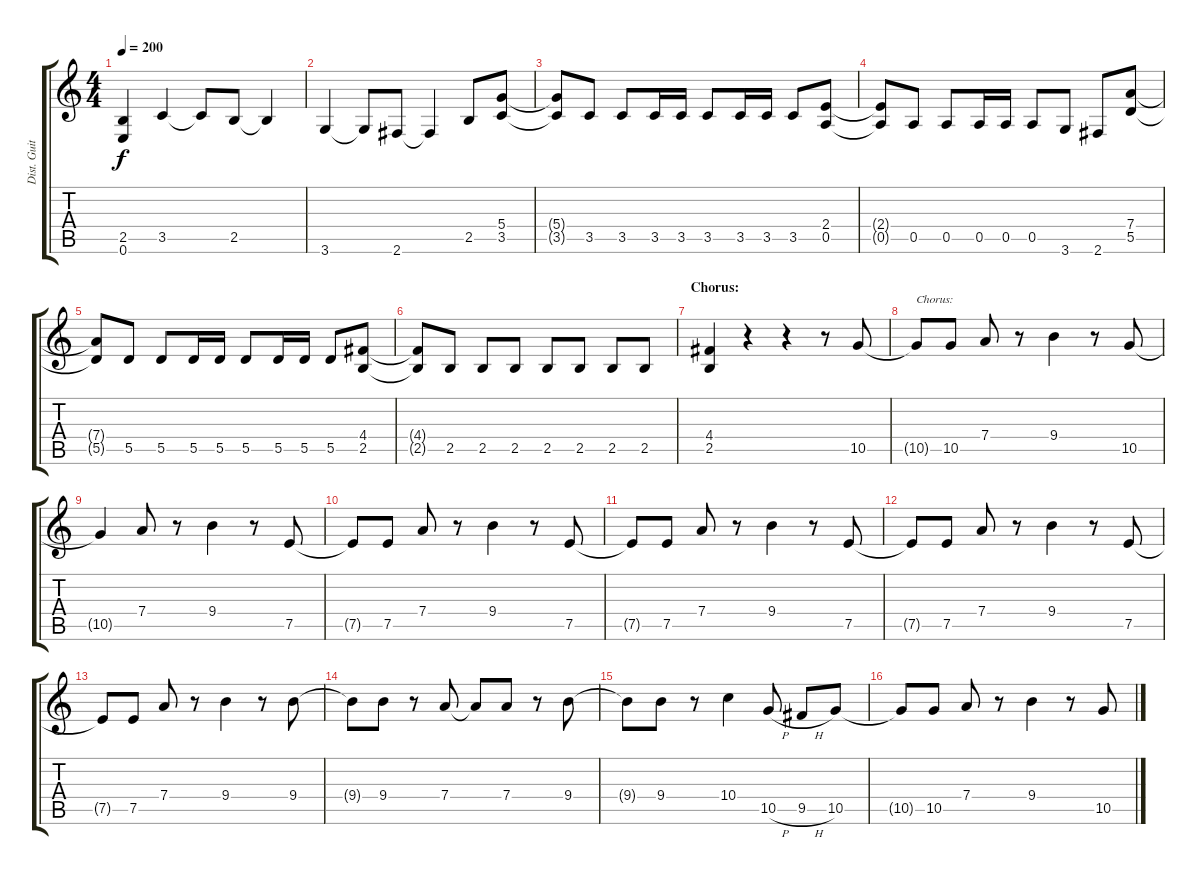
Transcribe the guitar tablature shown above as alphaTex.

\track ("Dist. Guitar 2" "Dist. Guit") {instrument distortionguitar}
\staff {score tabs}
\tuning (E4 B3 G3 D3 A2 E2) {hide}
\ts (4 4)
\tempo 200
\clef g2
\ks c
(2.5{t} 0.6{t}).4{dy f} 3.5.4 3.5{t}.8 2.5.8 2.5{t}.4 |
3.6.4 3.6{t}.8 2.6.8 2.6{t}.4 2.5.8 (5.4 3.5).8 |
(5.4{t} 3.5{t}).8 3.5.8 3.5.8 3.5.16 3.5.16 3.5.8 3.5.16 3.5.16 3.5.8 (2.4 0.5).8 |
(2.4{t} 0.5{t}).8 0.5.8 0.5.8 0.5.16 0.5.16 0.5.8 3.6.8 2.6.8 (7.4 5.5).8 |
(7.4{t} 5.5{t}).8 5.5.8 5.5.8 5.5.16 5.5.16 5.5.8 5.5.16 5.5.16 5.5.8 (4.4 2.5).8 |
(4.4{t} 2.5{t}).8 2.5.8 2.5.8 2.5.8 2.5.8 2.5.8 2.5.8 2.5.8 |
\section ("" "Chorus:")
(4.4 2.5).4 r.4 r.4 r.8 10.5.8 |
10.5{t}.8{txt "Chorus:"} 10.5.8 7.4.8 r.8 9.4.4 r.8 10.5.8 |
10.5{t}.4 7.4.8 r.8 9.4.4 r.8 7.5.8 |
7.5{t}.8 7.5.8 7.4.8 r.8 9.4.4 r.8 7.5.8 |
7.5{t}.8 7.5.8 7.4.8 r.8 9.4.4 r.8 7.5.8 |
7.5{t}.8 7.5.8 7.4.8 r.8 9.4.4 r.8 7.5.8 |
7.5{t}.8 7.5.8 7.4.8 r.8 9.4.4 r.8 9.4.8 |
9.4{t}.8 9.4.8 r.8 7.4.8 7.4{t}.8 7.4.8 r.8 9.4.8 |
9.4{t}.8 9.4.8 r.8 10.4.4 10.5{h}.8 9.5{h}.8 10.5.8 |
10.5{t}.8 10.5.8 7.4.8 r.8 9.4.4 r.8 10.5.8
